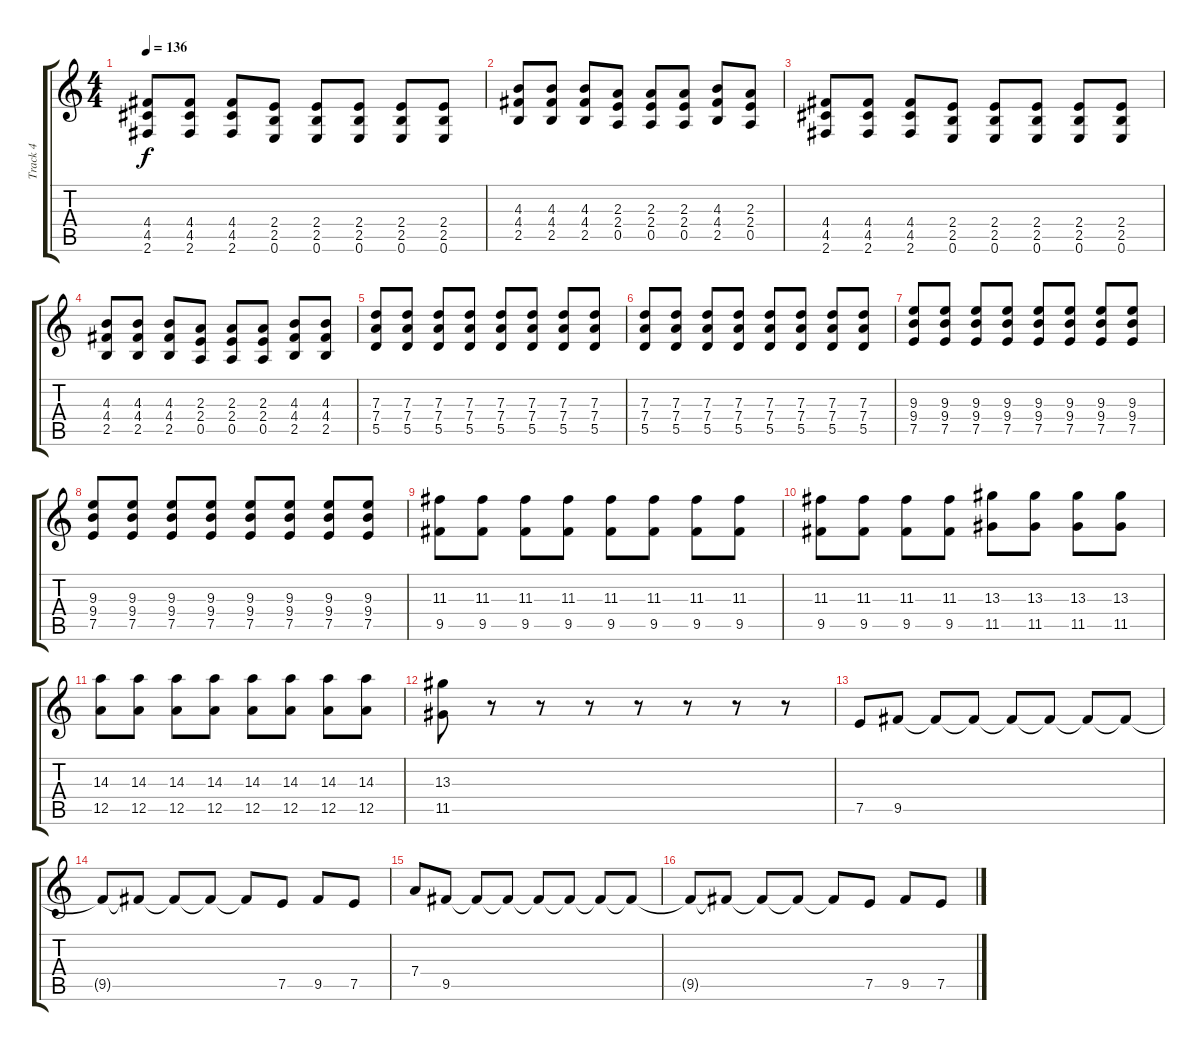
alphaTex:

\track ("Track 4" "Track 4") {instrument distortionguitar}
\staff {score tabs}
\tuning (E4 B3 G3 D3 A2 E2) {hide}
\ts (4 4)
\tempo 136
\clef g2
\ks c
(4.4 4.5 2.6).8{dy f} (4.4 4.5 2.6).8 (4.4 4.5 2.6).8 (2.4 2.5 0.6).8 (2.4 2.5 0.6).8 (2.4 2.5 0.6).8 (2.4 2.5 0.6).8 (2.4 2.5 0.6).8 |
(4.3 4.4 2.5).8 (4.3 4.4 2.5).8 (4.3 4.4 2.5).8 (2.3 2.4 0.5).8 (2.3 2.4 0.5).8 (2.3 2.4 0.5).8 (4.3 4.4 2.5).8 (2.3 2.4 0.5).8 |
(4.4 4.5 2.6).8 (4.4 4.5 2.6).8 (4.4 4.5 2.6).8 (2.4 2.5 0.6).8 (2.4 2.5 0.6).8 (2.4 2.5 0.6).8 (2.4 2.5 0.6).8 (2.4 2.5 0.6).8 |
(4.3 4.4 2.5).8 (4.3 4.4 2.5).8 (4.3 4.4 2.5).8 (2.3 2.4 0.5).8 (2.3 2.4 0.5).8 (2.3 2.4 0.5).8 (4.3 4.4 2.5).8 (4.3 4.4 2.5).8 |
(7.3 7.4 5.5).8 (7.3 7.4 5.5).8 (7.3 7.4 5.5).8 (7.3 7.4 5.5).8 (7.3 7.4 5.5).8 (7.3 7.4 5.5).8 (7.3 7.4 5.5).8 (7.3 7.4 5.5).8 |
(7.3 7.4 5.5).8 (7.3 7.4 5.5).8 (7.3 7.4 5.5).8 (7.3 7.4 5.5).8 (7.3 7.4 5.5).8 (7.3 7.4 5.5).8 (7.3 7.4 5.5).8 (7.3 7.4 5.5).8 |
(9.3 9.4 7.5).8 (9.3 9.4 7.5).8 (9.3 9.4 7.5).8 (9.3 9.4 7.5).8 (9.3 9.4 7.5).8 (9.3 9.4 7.5).8 (9.3 9.4 7.5).8 (9.3 9.4 7.5).8 |
(9.3 9.4 7.5).8 (9.3 9.4 7.5).8 (9.3 9.4 7.5).8 (9.3 9.4 7.5).8 (9.3 9.4 7.5).8 (9.3 9.4 7.5).8 (9.3 9.4 7.5).8 (9.3 9.4 7.5).8 |
(11.3 9.5).8 (11.3 9.5).8 (11.3 9.5).8 (11.3 9.5).8 (11.3 9.5).8 (11.3 9.5).8 (11.3 9.5).8 (11.3 9.5).8 |
(11.3 9.5).8 (11.3 9.5).8 (11.3 9.5).8 (11.3 9.5).8 (13.3 11.5).8 (13.3 11.5).8 (13.3 11.5).8 (13.3 11.5).8 |
(14.3 12.5).8 (14.3 12.5).8 (14.3 12.5).8 (14.3 12.5).8 (14.3 12.5).8 (14.3 12.5).8 (14.3 12.5).8 (14.3 12.5).8 |
(13.3 11.5).8 r.8 r.8 r.8 r.8 r.8 r.8 r.8 |
7.5.8 9.5.8 9.5{t}.8 9.5{t}.8 9.5{t}.8 9.5{t}.8 9.5{t}.8 9.5{t}.8 |
9.5{t}.8 9.5{t}.8 9.5{t}.8 9.5{t}.8 9.5{t}.8 7.5.8 9.5.8 7.5.8 |
7.4.8 9.5.8 9.5{t}.8 9.5{t}.8 9.5{t}.8 9.5{t}.8 9.5{t}.8 9.5{t}.8 |
9.5{t}.8 9.5{t}.8 9.5{t}.8 9.5{t}.8 9.5{t}.8 7.5.8 9.5.8 7.5.8
